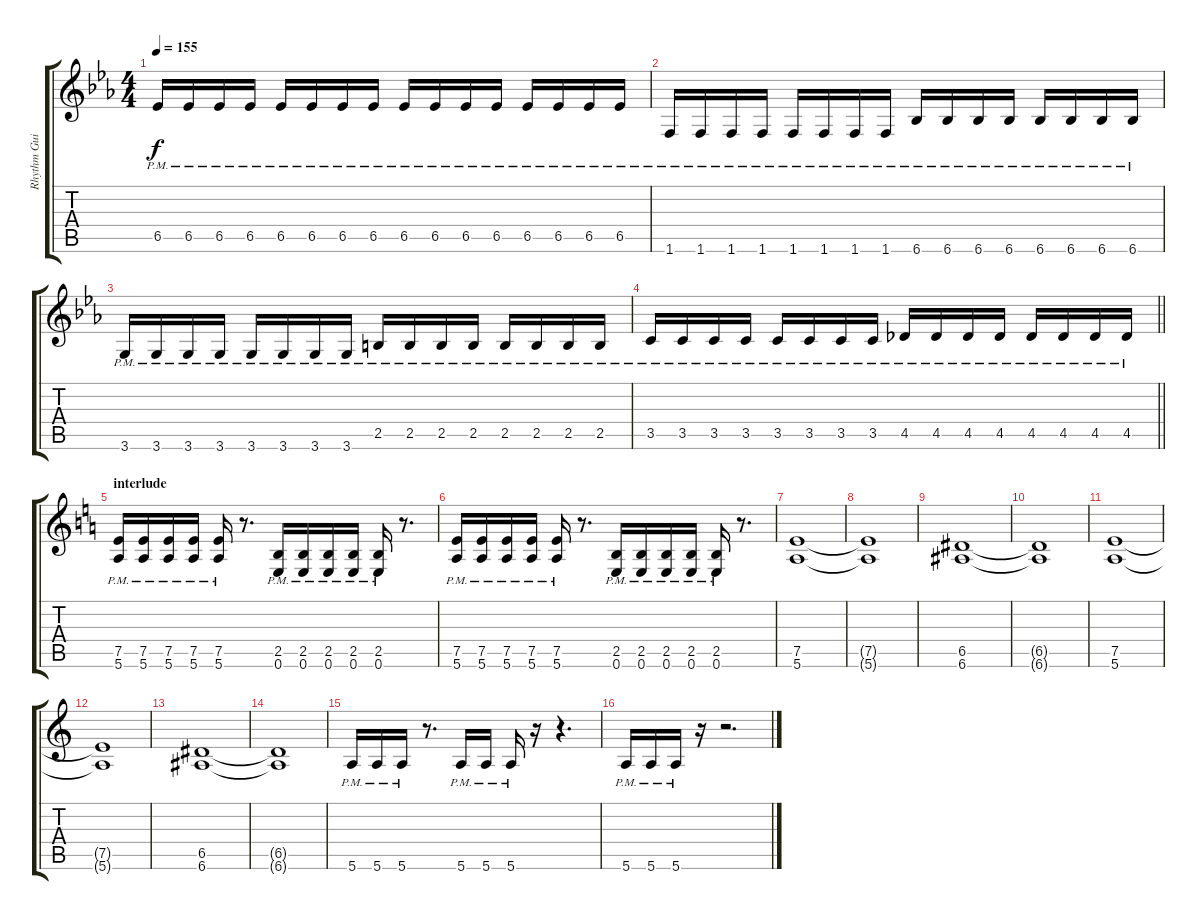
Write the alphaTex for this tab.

\track ("Rhythm Guitar 2" "Rhythm Gui") {instrument distortionguitar}
\staff {score tabs}
\tuning (E4 B3 G3 D3 A2 E2) {hide}
\ts (4 4)
\tempo 155
\clef g2
\ks cminor
6.5{pm}.16{dy f} 6.5{pm}.16 6.5{pm}.16 6.5{pm}.16 6.5{pm}.16 6.5{pm}.16 6.5{pm}.16 6.5{pm}.16 6.5{pm}.16 6.5{pm}.16 6.5{pm}.16 6.5{pm}.16 6.5{pm}.16 6.5{pm}.16 6.5{pm}.16 6.5{pm}.16 |
1.6{pm}.16 1.6{pm}.16 1.6{pm}.16 1.6{pm}.16 1.6{pm}.16 1.6{pm}.16 1.6{pm}.16 1.6{pm}.16 6.6{pm}.16 6.6{pm}.16 6.6{pm}.16 6.6{pm}.16 6.6{pm}.16 6.6{pm}.16 6.6{pm}.16 6.6{pm}.16 |
3.6{pm}.16 3.6{pm}.16 3.6{pm}.16 3.6{pm}.16 3.6{pm}.16 3.6{pm}.16 3.6{pm}.16 3.6{pm}.16 2.5{pm}.16 2.5{pm}.16 2.5{pm}.16 2.5{pm}.16 2.5{pm}.16 2.5{pm}.16 2.5{pm}.16 2.5{pm}.16 |
\barLineRight lightlight
3.5{pm}.16 3.5{pm}.16 3.5{pm}.16 3.5{pm}.16 3.5{pm}.16 3.5{pm}.16 3.5{pm}.16 3.5{pm}.16 4.5{pm}.16 4.5{pm}.16 4.5{pm}.16 4.5{pm}.16 4.5{pm}.16 4.5{pm}.16 4.5{pm}.16 4.5{pm}.16 |
\section ("" "interlude")
\ks aminor
(7.5{pm} 5.6{pm}).16 (7.5{pm} 5.6{pm}).16 (7.5{pm} 5.6{pm}).16 (7.5{pm} 5.6{pm}).16 (7.5{pm} 5.6{pm}).16 r.8{d} (2.5{pm} 0.6{pm}).16 (2.5{pm} 0.6{pm}).16 (2.5{pm} 0.6{pm}).16 (2.5{pm} 0.6{pm}).16 (2.5{pm} 0.6{pm}).16 r.8{d} |
(7.5{pm} 5.6{pm}).16 (7.5{pm} 5.6{pm}).16 (7.5{pm} 5.6{pm}).16 (7.5{pm} 5.6{pm}).16 (7.5{pm} 5.6{pm}).16 r.8{d} (2.5{pm} 0.6{pm}).16 (2.5{pm} 0.6{pm}).16 (2.5{pm} 0.6{pm}).16 (2.5{pm} 0.6{pm}).16 (2.5{pm} 0.6{pm}).16 r.8{d} |
(7.5 5.6).1 |
(7.5{t} 5.6{t}).1 |
(6.5 6.6).1 |
(6.5{t} 6.6{t}).1 |
(7.5 5.6).1 |
(7.5{t} 5.6{t}).1 |
(6.5 6.6).1 |
(6.5{t} 6.6{t}).1 |
5.6{pm}.16 5.6{pm}.16 5.6{pm}.16 r.8{d} 5.6{pm}.16 5.6{pm}.16 5.6{pm}.16 r.16 r.4{d} |
5.6{pm}.16 5.6{pm}.16 5.6{pm}.16 r.16 r.2{d}
